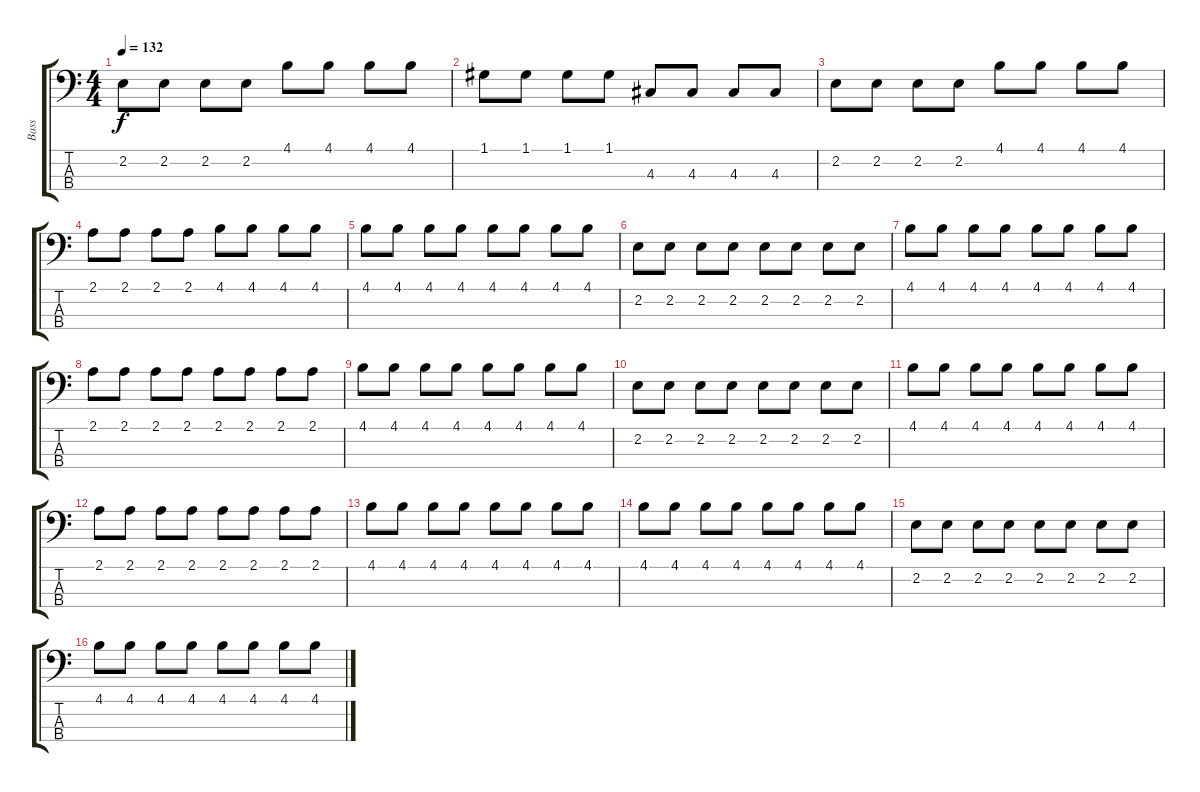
\track ("Bass" "Bass") {instrument electricbassfinger}
\staff {score tabs}
\tuning (G2 D2 A1 E1) {hide}
\ts (4 4)
\tempo 132
\clef f4
\ks c
2.2.8{dy f} 2.2.8 2.2.8 2.2.8 4.1.8 4.1.8 4.1.8 4.1.8 |
1.1.8 1.1.8 1.1.8 1.1.8 4.3.8 4.3.8 4.3.8 4.3.8 |
2.2.8 2.2.8 2.2.8 2.2.8 4.1.8 4.1.8 4.1.8 4.1.8 |
2.1.8 2.1.8 2.1.8 2.1.8 4.1.8 4.1.8 4.1.8 4.1.8 |
4.1.8 4.1.8 4.1.8 4.1.8 4.1.8 4.1.8 4.1.8 4.1.8 |
2.2.8 2.2.8 2.2.8 2.2.8 2.2.8 2.2.8 2.2.8 2.2.8 |
4.1.8 4.1.8 4.1.8 4.1.8 4.1.8 4.1.8 4.1.8 4.1.8 |
2.1.8 2.1.8 2.1.8 2.1.8 2.1.8 2.1.8 2.1.8 2.1.8 |
4.1.8 4.1.8 4.1.8 4.1.8 4.1.8 4.1.8 4.1.8 4.1.8 |
2.2.8 2.2.8 2.2.8 2.2.8 2.2.8 2.2.8 2.2.8 2.2.8 |
4.1.8 4.1.8 4.1.8 4.1.8 4.1.8 4.1.8 4.1.8 4.1.8 |
2.1.8 2.1.8 2.1.8 2.1.8 2.1.8 2.1.8 2.1.8 2.1.8 |
4.1.8 4.1.8 4.1.8 4.1.8 4.1.8 4.1.8 4.1.8 4.1.8 |
4.1.8 4.1.8 4.1.8 4.1.8 4.1.8 4.1.8 4.1.8 4.1.8 |
2.2.8 2.2.8 2.2.8 2.2.8 2.2.8 2.2.8 2.2.8 2.2.8 |
4.1.8 4.1.8 4.1.8 4.1.8 4.1.8 4.1.8 4.1.8 4.1.8
